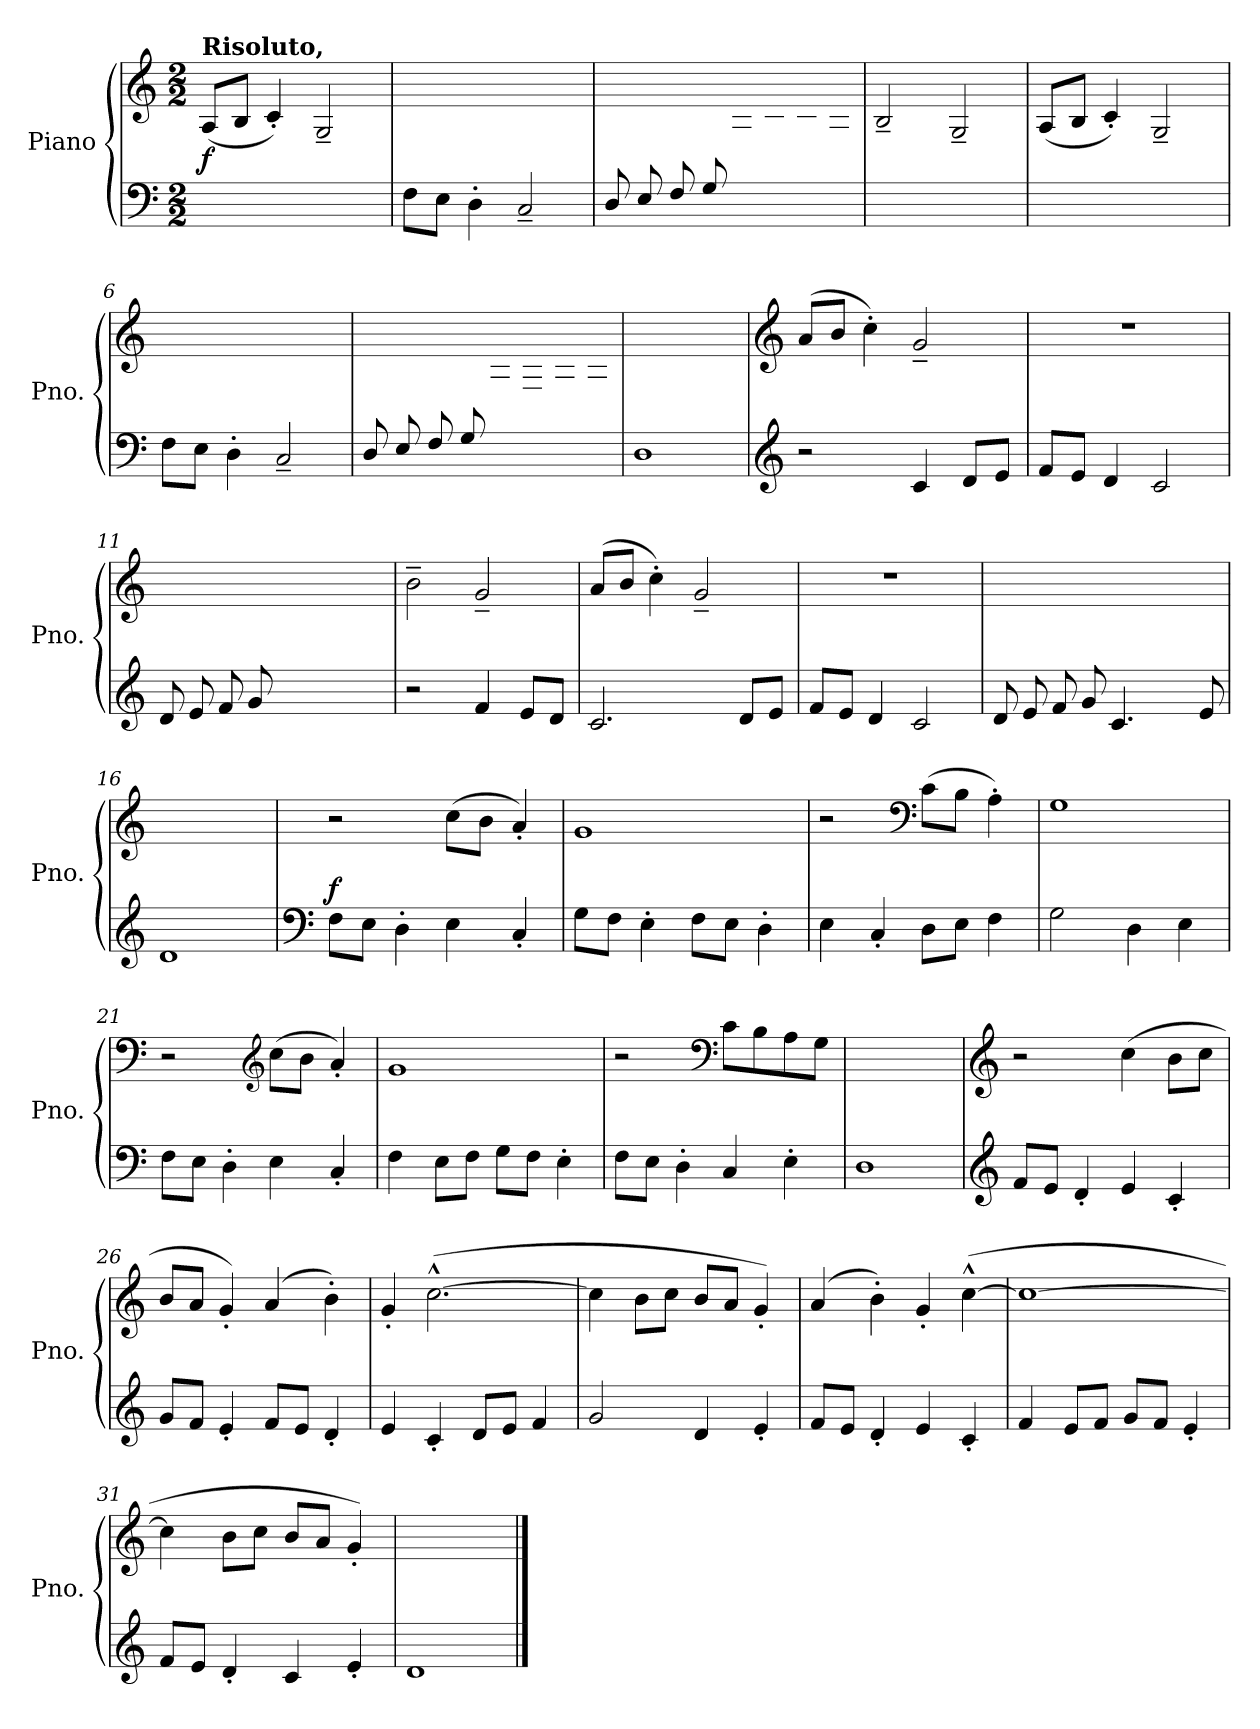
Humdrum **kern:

**kern	**kern	**dynam
*part1	*part1	*part1
*staff2	*staff1	*staff1/2
*I"Piano	*	*
*I'Pno.	*	*
*clefF4	*clefG2	*
*k[]	*k[]	*
*M2/2	*M2/2	*
*MM216	*MM216	*
=1	=1	=1
!	!LO:TX:a:B:t=Risoluto,	!
!	!	!LO:DY:b
1ryy	(<8A/L	f
.	8B/J	.
.	4c'/)	.
.	2G~/	.
=2	=2	=2
8F\L	1ryy	.
8E\J	.	.
4D'\	.	.
2C~/	.	.
=3	=3	=3
*^	*	*
(>8D/L	1ryy	2ryy	.
8E/	.	.	.
8F/	.	.	.
8G/	.	.	.
2ryy	.	8A\	.
.	.	8B\	.
.	.	8c\	.
.	.	8A\J	.
*v	*v	*	*
=4	=4	=4
1ryy	2B~/)	.
.	2G~/	.
=5	=5	=5
1ryy	(<8A/L	.
.	8B/J	.
.	4c'/)	.
.	2G~/	.
=6	=6	=6
8F\L	1ryy	.
8E\J	.	.
4D'\	.	.
2C~/	.	.
=7	=7	=7
*^	*	*
(>8D/L	1ryy	2ryy	.
8E/	.	.	.
8F/	.	.	.
8G/	.	.	.
2ryy	.	8A\	.
.	.	8F\	.
.	.	8A\	.
.	.	8G'\J)	.
*v	*v	*	*
=8	=8	=8
1D	1ryy	.
=9	=9	=9
*clefG2	*clefG2	*
!	!	!LO:DY:b
!	!	!LO:DY:n=1:b
2r	(>8a/L	other-dynamics f
.	8b/J	.
.	4cc'\)	.
4c/	2g~/	.
8d/L	.	.
8e/J	.	.
=10	=10	=10
8f/L	1r	.
8e/J	.	.
4d/	.	.
2c/	.	.
=11	=11	=11
*^	*	*
(>8d/L	1ryy	2ryy	.
8e/	.	.	.
8f/	.	.	.
8g/	.	.	.
2ryy	.	8a\	.
.	.	8b\	.
.	.	8cc\	.
.	.	8a\J	.
*v	*v	*	*
=12	=12	=12
2r	2b~\)	.
4f/	2g~/	.
8e/L	.	.
8d/J	.	.
=13	=13	=13
2.c/	(>8a/L	.
.	8b/J	.
.	4cc'\)	.
.	2g~/	.
8d/L	.	.
8e/J	.	.
=14	=14	=14
8f/L	1r	.
8e/J	.	.
4d/	.	.
2c/	.	.
=15	=15	=15
*^	*	*
8d/L	2ryy	2ryy	.
8e/	.	.	.
8f/	.	.	.
8g/	.	.	.
2ryy	4.c/	8a\	.
.	.	8f\	.
.	.	8a\	.
.	8e/	8g\J	.
*v	*v	*	*
=16	=16	=16
1d	1ryy	.
=17	=17	=17
*clefF4	*	*
!	!	!LO:DY:a=2
8F\L	2r	f
8E\J	.	.
4D'\	.	.
4E\	(>8cc\L	.
.	8b\J	.
4C'/	4a'/)	.
=18	=18	=18
8G\L	1g	.
8F\J	.	.
4E'\	.	.
8F\L	.	.
8E\J	.	.
4D'\	.	.
=19	=19	=19
4E\	2r	.
4C'/	.	.
*	*clefF4	*
8D\L	(>8c\L	.
8E\J	8B\J	.
4F\	4A'\)	.
=20	=20	=20
2G\	1G	.
4D\	.	.
4E\	.	.
=21	=21	=21
8F\L	2r	.
8E\J	.	.
4D'\	.	.
*	*clefG2	*
4E\	(>8cc\L	.
.	8b\J	.
4C'/	4a'/)	.
=22	=22	=22
4F\	1g	.
8E\L	.	.
8F\J	.	.
8G\L	.	.
8F\J	.	.
4E'\	.	.
=23	=23	=23
8F\L	2r	.
8E\J	.	.
4D'\	.	.
*	*clefF4	*
4C/	(>8c\L	.
.	8B\	.
4E'\	8A\	.
.	8G\J	.
=24	=24	=24
1D	1ryy)	.
=25	=25	=25
*clefG2	*clefG2	*
!	!	!LO:DY:b
!	!	!LO:DY:n=1:b
8f/L	2r	other-dynamics f
8e/J	.	.
4d'/	.	.
4e/	(>4cc\	.
4c'/	8b\L	.
.	8cc\J	.
=26	=26	=26
8g/L	8b/L	.
8f/J	8a/J	.
4e'/	4g'/)	.
8f/L	(>4a/	.
8e/J	.	.
4d'/	4b'\)	.
=27	=27	=27
4e/	4g'/	.
4c'/	(>[2.cc^^\	.
8d/L	.	.
8e/J	.	.
4f/	.	.
=28	=28	=28
2g/	4cc\]	.
.	8b\L	.
.	8cc\J	.
4d/	8b/L	.
.	8a/J	.
4e'/	4g'/)	.
=29	=29	=29
8f/L	(>4a/	.
8e/J	.	.
4d'/	4b'\)	.
4e/	4g'/	.
4c'/	(>[4cc^^\	.
=30	=30	=30
4f/	1cc_	.
8e/L	.	.
8f/J	.	.
8g/L	.	.
8f/J	.	.
4e'/	.	.
=31	=31	=31
8f/L	4cc\]	.
8e/J	.	.
4d'/	8b\L	.
.	8cc\J	.
4c/	8b/L	.
.	8a/J	.
4e'/	4g'/)	.
=32	=32	=32
1d	1ryy	.
==	==	==
*-	*-	*-
